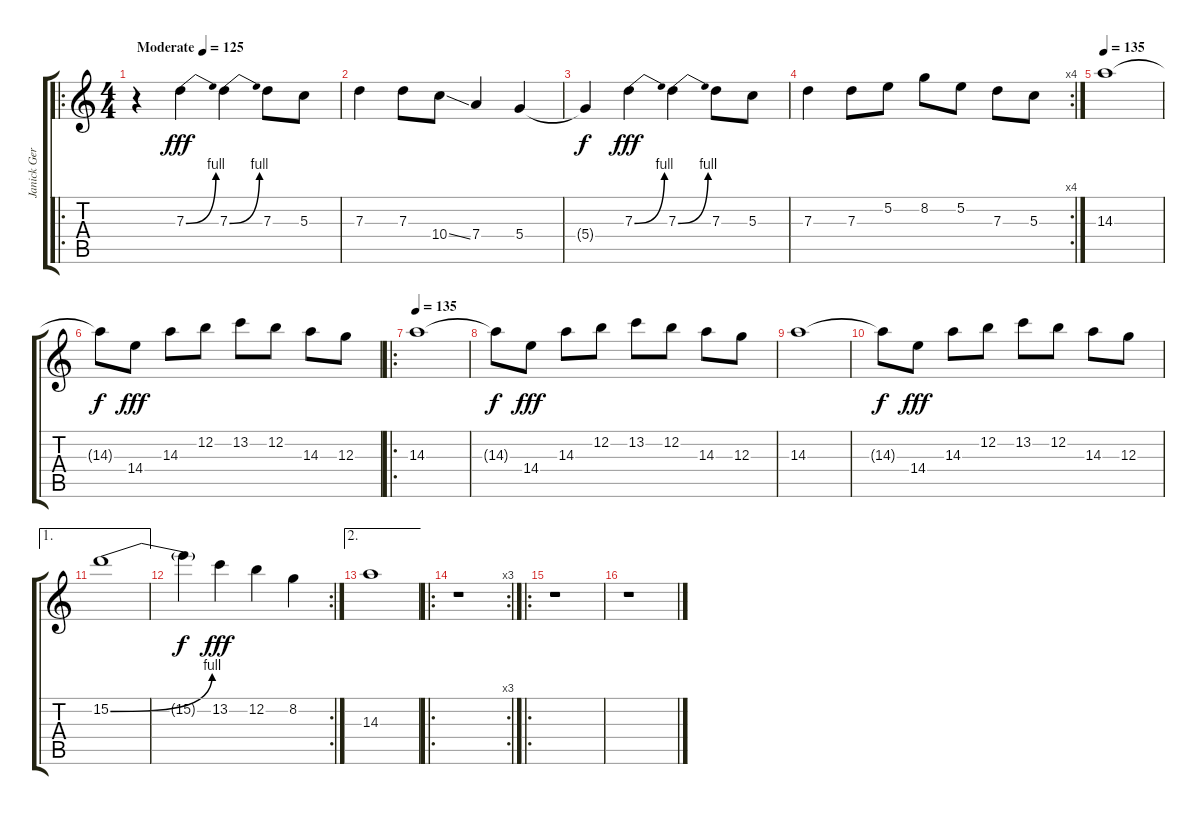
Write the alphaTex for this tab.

\track ("Janick Gers" "Janick Ger") {instrument distortionguitar}
\staff {score tabs}
\tuning (E4 B3 G3 D3 A2 E2) {hide}
\ro
\ts (4 4)
\tempo (125 "Moderate")
\tempo 135
\tempo (125 "Moderate")
\clef g2
\ks c
r.4{dy fff instrument electricguitarjazz} 7.3{be (bend 0 0 60 4)}.4 7.3{be (bend 0 0 60 4)}.4 7.3.8 5.3.8 |
7.3.4 7.3.8 10.4{ss}.8 7.4.4 5.4.4 |
5.4{t}.4{dy f} 7.3{be (bend 0 0 60 4)}.4{dy fff} 7.3{be (bend 0 0 60 4)}.4 7.3.8 5.3.8 |
\rc 4
7.3.4 7.3.8 5.2.8 8.2.8 5.2.8 7.3.8 5.3.8 |
\tempo 135
14.3.1 |
14.3{t}.8{dy f} 14.4.8{dy fff} 14.3.8 12.2.8 13.2.8 12.2.8 14.3.8 12.3.8 |
\ro
\tempo 135
14.3.1{instrument electricguitarjazz} |
14.3{t}.8{dy f} 14.4.8{dy fff} 14.3.8 12.2.8 13.2.8 12.2.8 14.3.8 12.3.8 |
14.3.1 |
14.3{t}.8{dy f} 14.4.8{dy fff} 14.3.8 12.2.8 13.2.8 12.2.8 14.3.8 12.3.8 |
\ae 1
15.2{be (bend 0 0 60 4)}.1 |
\rc 2
15.2{t}.4{dy f} 13.2.4{dy fff} 12.2.4 8.2.4 |
\ae 2
14.3.1 |
\ro
\rc 3
r.1 |
\ro
r.1 |
r.1
